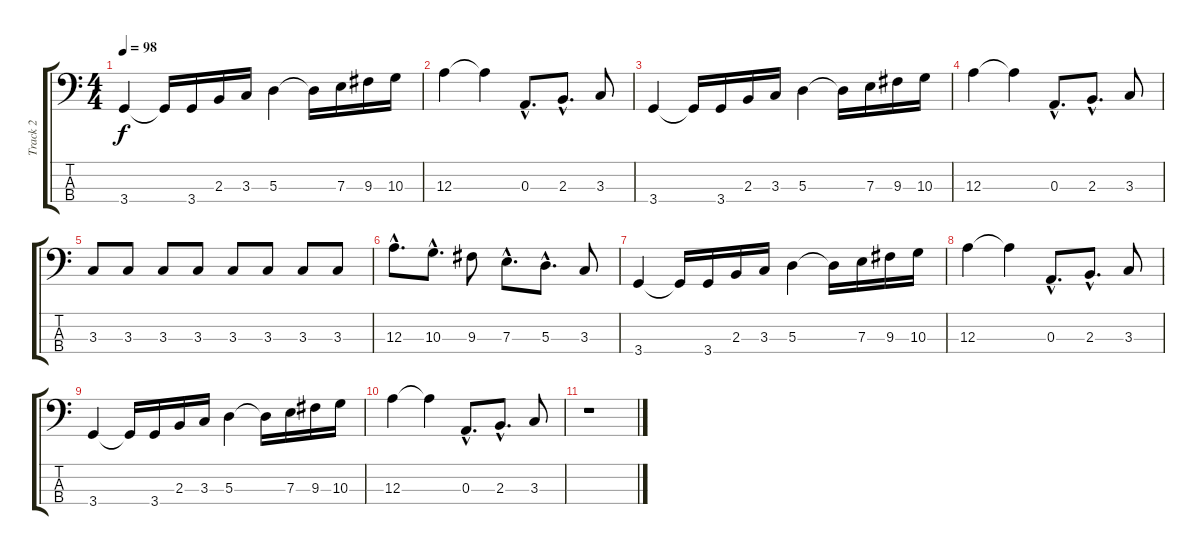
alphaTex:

\track ("Track 2" "Track 2") {instrument electricbasspick}
\staff {score tabs}
\tuning (G2 D2 A1 E1) {hide}
\ts (4 4)
\tempo 98
\clef f4
\ks c
3.4.4{dy f volume 10} 3.4{t}.16 3.4.16 2.3.16 3.3.16 5.3.4 5.3{t}.16 7.3.16 9.3.16 10.3.16 |
12.3.4 12.3{t}.4 0.3{hac}.8{d} 2.3{hac}.8{d} 3.3.8 |
3.4.4 3.4{t}.16 3.4.16 2.3.16 3.3.16 5.3.4 5.3{t}.16 7.3.16 9.3.16 10.3.16 |
12.3.4 12.3{t}.4 0.3{hac}.8{d} 2.3{hac}.8{d} 3.3.8 |
3.3.8{volume 7} 3.3.8 3.3.8 3.3.8 3.3.8 3.3.8 3.3.8 3.3.8 |
12.3{hac}.8{d} 10.3{hac}.8{d} 9.3.8 7.3{hac}.8{d} 5.3{hac}.8{d} 3.3.8 |
3.4.4{volume 0} 3.4{t}.16 3.4.16 2.3.16 3.3.16 5.3.4 5.3{t}.16 7.3.16 9.3.16 10.3.16 |
12.3.4 12.3{t}.4 0.3{hac}.8{d} 2.3{hac}.8{d} 3.3.8 |
3.4.4 3.4{t}.16 3.4.16 2.3.16 3.3.16 5.3.4 5.3{t}.16 7.3.16 9.3.16 10.3.16 |
12.3.4 12.3{t}.4 0.3{hac}.8{d} 2.3{hac}.8{d} 3.3.8 |
r.1
